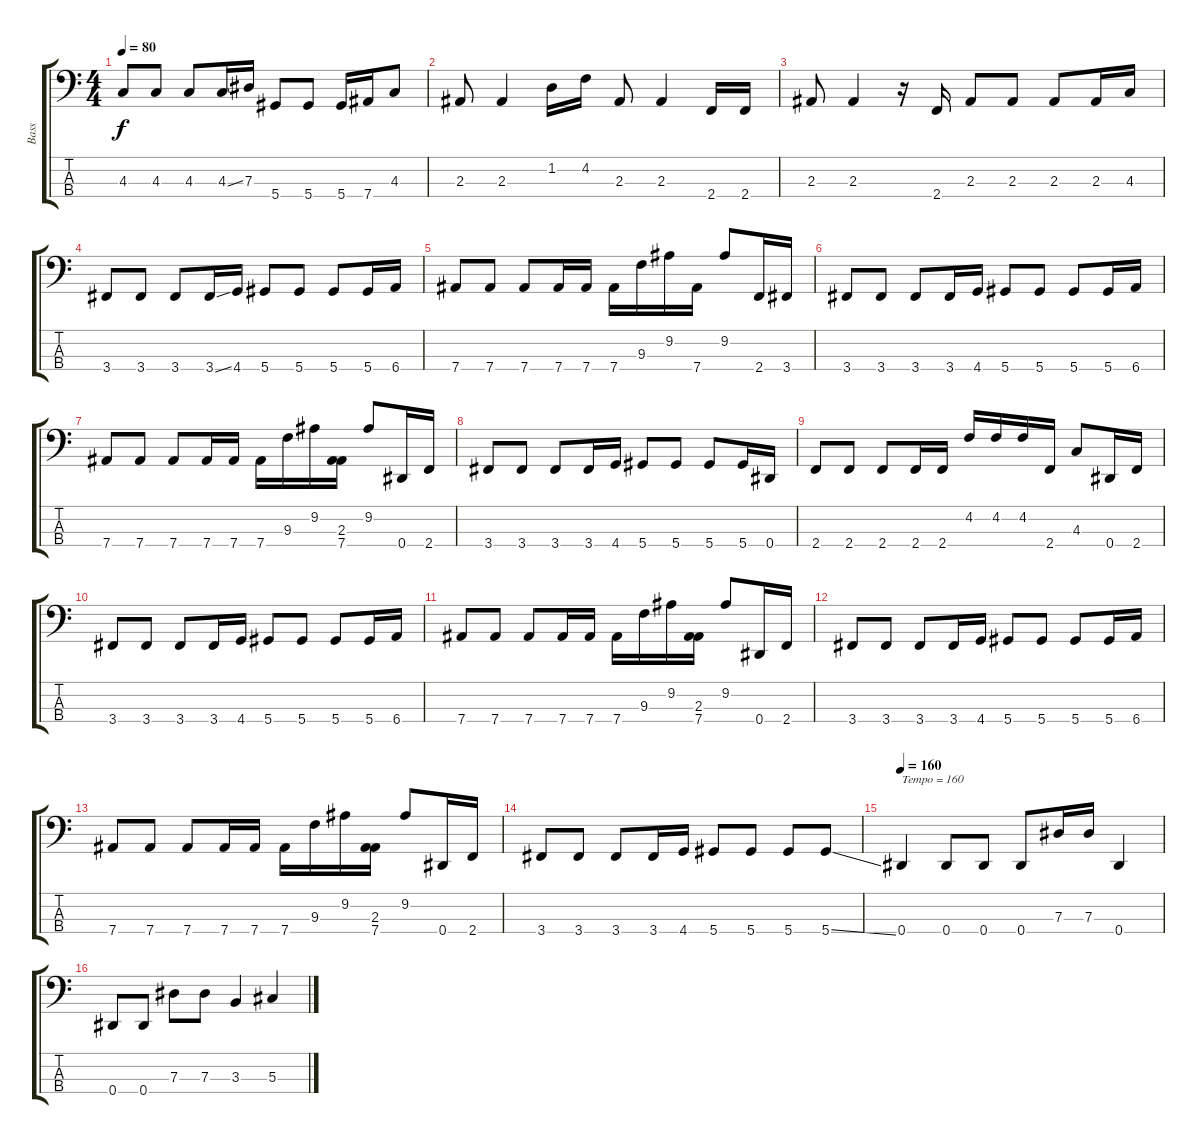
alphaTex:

\track ("Bass" "Bass") {instrument electricbasspick}
\staff {score tabs}
\tuning (Gb2 Db2 Ab1 Eb1) {hide}
\ts (4 4)
\tempo 80
\clef f4
\ks c
4.3.8{dy f} 4.3.8 4.3.8 4.3{ss}.16 7.3.16 5.4.8 5.4.8 5.4.16 7.4.16 4.3.8 |
2.3.8 2.3.4 1.2.16 4.2.16 2.3.8 2.3.4 2.4.16 2.4.16 |
2.3.8 2.3.4 r.16 2.4.16 2.3.8 2.3.8 2.3.8 2.3.16 4.3.16 |
3.4.8 3.4.8 3.4.8 3.4{ss}.16 4.4.16 5.4.8 5.4.8 5.4.8 5.4.16 6.4.16 |
7.4.8 7.4.8 7.4.8 7.4.16 7.4.16 7.4.16 9.3.16 9.2.16 7.4.16 9.2.8 2.4.16 3.4.16 |
3.4.8 3.4.8 3.4.8 3.4.16 4.4.16 5.4.8 5.4.8 5.4.8 5.4.16 6.4.16 |
7.4.8 7.4.8 7.4.8 7.4.16 7.4.16 7.4.16 9.3.16 9.2.16 (2.3 7.4).16 9.2.8 0.4.16 2.4.16 |
3.4.8 3.4.8 3.4.8 3.4.16 4.4.16 5.4.8 5.4.8 5.4.8 5.4.16 0.4.16 |
2.4.8 2.4.8 2.4.8 2.4.16 2.4.16 4.2.16 4.2.16 4.2.16 2.4.16 4.3.8 0.4.16 2.4.16 |
3.4.8 3.4.8 3.4.8 3.4.16 4.4.16 5.4.8 5.4.8 5.4.8 5.4.16 6.4.16 |
7.4.8 7.4.8 7.4.8 7.4.16 7.4.16 7.4.16 9.3.16 9.2.16 (2.3 7.4).16 9.2.8 0.4.16 2.4.16 |
3.4.8 3.4.8 3.4.8 3.4.16 4.4.16 5.4.8 5.4.8 5.4.8 5.4.16 6.4.16 |
7.4.8 7.4.8 7.4.8 7.4.16 7.4.16 7.4.16 9.3.16 9.2.16 (2.3 7.4).16 9.2.8 0.4.16 2.4.16 |
3.4.8 3.4.8 3.4.8 3.4.16 4.4.16 5.4.8 5.4.8 5.4.8 5.4{ss}.8 |
\tempo 160
0.4.4{txt "Tempo = 160"} 0.4.8 0.4.8 0.4.8 7.3.16 7.3.16 0.4.4 |
0.4.8 0.4.8 7.3.8 7.3.8 3.3.4 5.3.4
